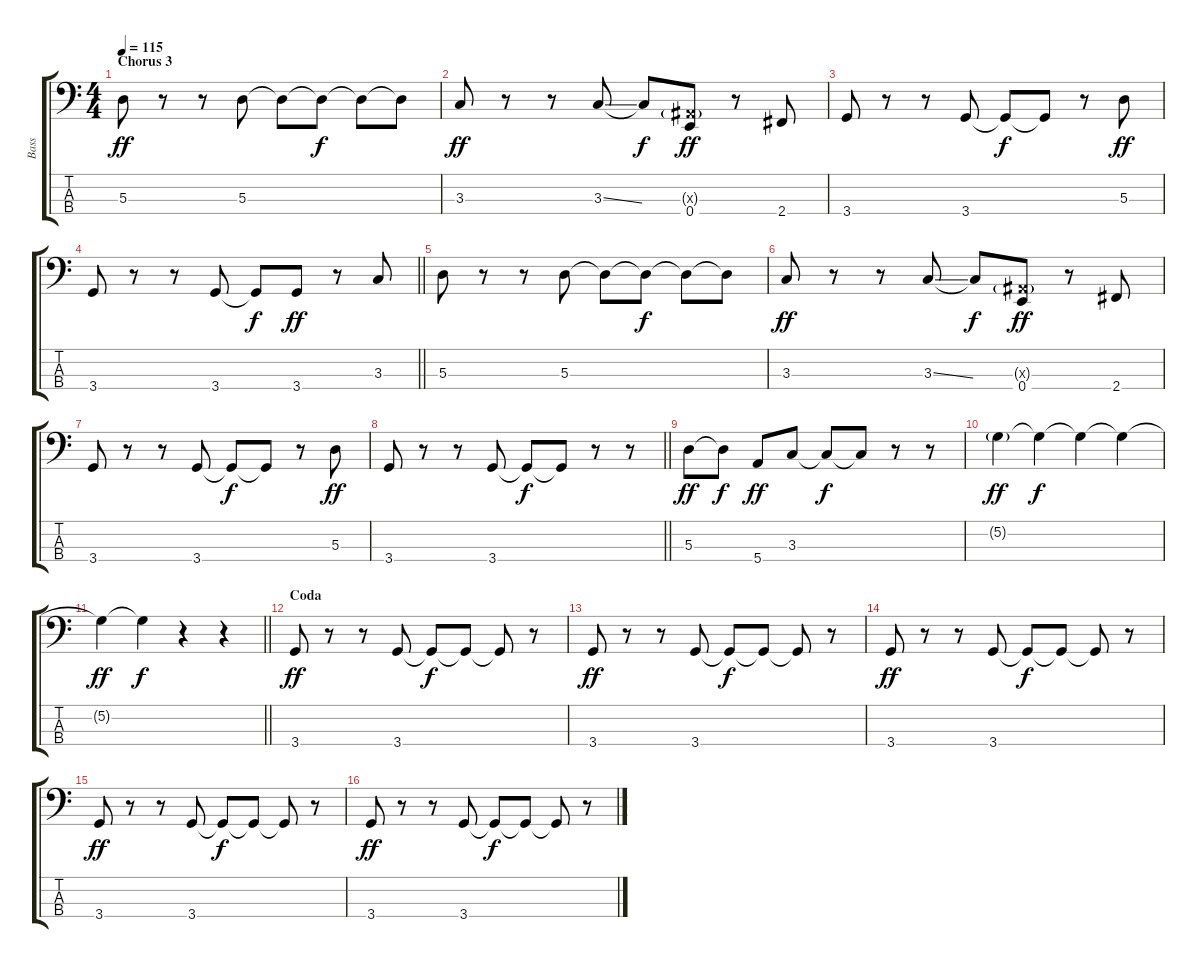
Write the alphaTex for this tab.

\track ("Bass" "Bass") {instrument electricbasspick}
\staff {score tabs}
\tuning (G2 D2 A1 E1) {hide}
\ts (4 4)
\section ("" "Chorus 3")
\tempo 115
\clef f4
\ks c
5.3.8{dy ff} r.8 r.8 5.3.8 5.3{t}.8 5.3{t}.8{dy f} 5.3{t}.8 5.3{t}.8 |
3.3.8{dy ff} r.8 r.8 3.3{ss}.8 3.3{t}.8{dy f} (1.3{g x} 0.4).8{dy ff} r.8 2.4.8 |
3.4.8 r.8 r.8 3.4.8 3.4{t}.8{dy f} 3.4{t}.8 r.8 5.3.8{dy ff} |
\barLineRight lightlight
3.4.8 r.8 r.8 3.4.8 3.4{t}.8{dy f} 3.4.8{dy ff} r.8 3.3.8 |
5.3.8 r.8 r.8 5.3.8 5.3{t}.8 5.3{t}.8{dy f} 5.3{t}.8 5.3{t}.8 |
3.3.8{dy ff} r.8 r.8 3.3{ss}.8 3.3{t}.8{dy f} (1.3{g x} 0.4).8{dy ff} r.8 2.4.8 |
3.4.8 r.8 r.8 3.4.8 3.4{t}.8{dy f} 3.4{t}.8 r.8 5.3.8{dy ff} |
\barLineRight lightlight
3.4.8 r.8 r.8 3.4.8 3.4{t}.8{dy f} 3.4{t}.8 r.8 r.8 |
5.3.8{dy ff} 5.3{t}.8{dy f} 5.4.8{dy ff} 3.3.8 3.3{t}.8{dy f} 3.3{t}.8 r.8 r.8 |
5.2{g}.4{dy ff} 5.2{t}.4{dy f} 5.2{t}.4 5.2{t}.4 |
\barLineRight lightlight
5.2{t}.4{dy ff} 5.2{t}.4{dy f} r.4 r.4 |
\section ("" "Coda")
3.4.8{dy ff} r.8 r.8 3.4.8 3.4{t}.8{dy f} 3.4{t}.8 3.4{t}.8 r.8 |
3.4.8{dy ff} r.8 r.8 3.4.8 3.4{t}.8{dy f} 3.4{t}.8 3.4{t}.8 r.8 |
3.4.8{dy ff} r.8 r.8 3.4.8 3.4{t}.8{dy f} 3.4{t}.8 3.4{t}.8 r.8 |
3.4.8{dy ff} r.8 r.8 3.4.8 3.4{t}.8{dy f} 3.4{t}.8 3.4{t}.8 r.8 |
3.4.8{dy ff} r.8 r.8 3.4.8 3.4{t}.8{dy f} 3.4{t}.8 3.4{t}.8 r.8
